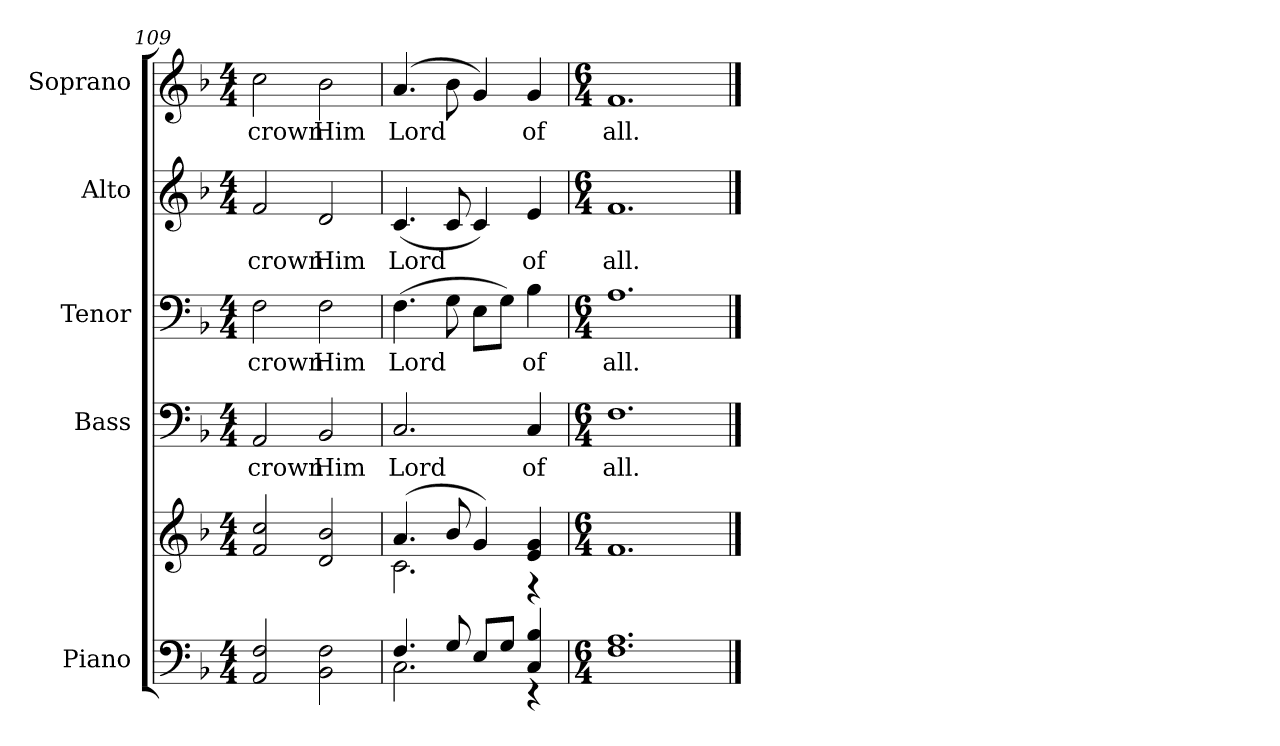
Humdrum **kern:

**kern	**kern	**kern	**text	**kern	**text	**kern	**text	**kern	**text
*part5	*part5	*part4	*part4	*part3	*part3	*part2	*part2	*part1	*part1
*staff6	*staff5	*staff4	*staff4	*staff3	*staff3	*staff2	*staff2	*staff1	*staff1
*I"Piano	*	*I"Bass	*	*I"Tenor	*	*I"Alto	*	*I"Soprano	*
*I'Pno.	*	*I'B.	*	*I'T.	*	*I'A.	*	*I'S.	*
*clefF4	*clefG2	*clefF4	*	*clefF4	*	*clefG2	*	*clefG2	*
*k[b-]	*k[b-]	*k[b-]	*	*k[b-]	*	*k[b-]	*	*k[b-]	*
*F:	*F:	*F:	*	*F:	*	*F:	*	*F:	*
*M4/4	*M4/4	*M4/4	*	*M4/4	*	*M4/4	*	*M4/4	*
=109	=109	=109	=109	=109	=109	=109	=109	=109	=109
!	!	!	!LO:LY:b:color=#000000	!	!	!	!	!	!
!	!	!	!	!	!LO:LY:b:color=#000000	!	!	!	!
!	!	!	!	!	!	!	!LO:LY:b:color=#000000	!	!
!	!	!	!	!	!	!	!	!	!LO:LY:b:color=#000000
2AAi/ 2Fi	2fi/ 2cci	2AAi/	crown	2Fi\	crown	2fi/	crown	2cci\	crown
!	!	!	!LO:LY:b:color=#000000	!	!	!	!	!	!
!	!	!	!	!	!LO:LY:b:color=#000000	!	!	!	!
!	!	!	!	!	!	!	!LO:LY:b:color=#000000	!	!
!	!	!	!	!	!	!	!	!	!LO:LY:b:color=#000000
2BB-i\ 2Fi	2di/ 2b-i	2BB-i/	Him	2Fi\	Him	2di/	Him	2b-i\	Him
!!LO:PB:g=z
=110	=110	=110	=110	=110	=110	=110	=110	=110	=110
*^	*^	*	*	*	*	*	*	*	*
!	!	!	!	!	!LO:LY:b:color=#000000	!	!	!	!	!	!
!	!	!	!	!	!	!	!LO:LY:b:color=#000000	!	!	!	!
!	!	!	!	!	!	!	!	!	!LO:LY:b:color=#000000	!	!
!	!	!	!	!	!	!	!	!	!	!	!LO:LY:b:color=#000000
4.Fi/	2.Ci\	(4.ai/	2.ci\	2.Ci/	Lord	(4.Fi\	Lord	(4.ci/	Lord	(4.ai/	Lord
8Gi/	.	8b-i/	.	.	.	8Gi\	.	8ci/	.	8b-i\	.
8Ei/L	.	4gi/)	.	.	.	8Ei\L	.	4ci/)	.	4gi/)	.
8Gi/J	.	.	.	.	.	8Gi\J)	.	.	.	.	.
!	!	!	!	!	!LO:LY:b:color=#000000	!	!	!	!	!	!
!	!	!	!	!	!	!	!LO:LY:b:color=#000000	!	!	!	!
!	!	!	!	!	!	!	!	!	!LO:LY:b:color=#000000	!	!
!	!	!	!	!	!	!	!	!	!	!	!LO:LY:b:color=#000000
4Ci/ 4B-i	4r	4ei/ 4gi	4r	4Ci/	of	4B-i\	of	4ei/	of	4gi/	of
*v	*v	*	*	*	*	*	*	*	*	*	*
*	*v	*v	*	*	*	*	*	*	*	*
=111	=111	=111	=111	=111	=111	=111	=111	=111	=111
*M6/4	*M6/4	*M6/4	*	*M6/4	*	*M6/4	*	*M6/4	*
*^	*^	*	*	*	*	*	*	*	*
!	!	!	!	!	!LO:LY:b:color=#000000	!	!	!	!	!	!
*v	*v	*	*	*	*	*	*	*	*	*	*
*	*v	*v	*	*	*	*	*	*	*	*
*^	*^	*	*	*	*	*	*	*	*
!	!	!	!	!	!	!	!LO:LY:b:color=#000000	!	!	!	!
*v	*v	*	*	*	*	*	*	*	*	*	*
*	*v	*v	*	*	*	*	*	*	*	*
*^	*^	*	*	*	*	*	*	*	*
!	!	!	!	!	!	!	!	!	!LO:LY:b:color=#000000	!	!
*v	*v	*	*	*	*	*	*	*	*	*	*
*	*v	*v	*	*	*	*	*	*	*	*
*^	*^	*	*	*	*	*	*	*	*
!	!	!	!	!	!	!	!	!	!	!	!LO:LY:b:color=#000000
*v	*v	*	*	*	*	*	*	*	*	*	*
*	*v	*v	*	*	*	*	*	*	*	*
1.Fi 1.Ai	1.fi	1.Fi	all.	1.Ai	all.	1.fi	all.	1.fi	all.
==	==	==	==	==	==	==	==	==	==
*-	*-	*-	*-	*-	*-	*-	*-	*-	*-
